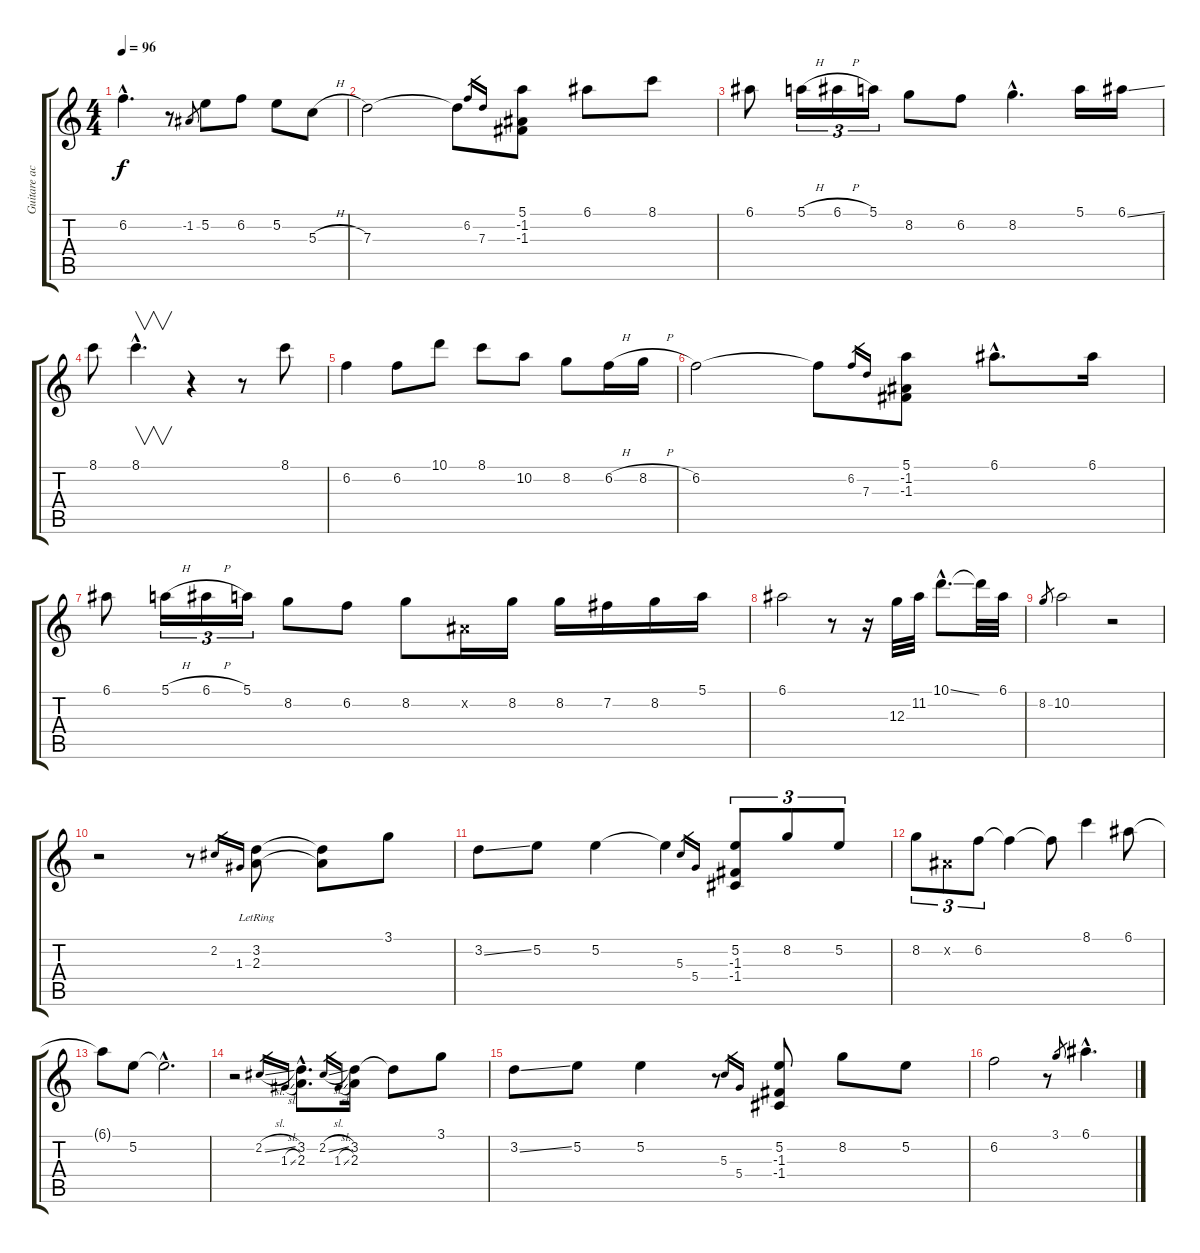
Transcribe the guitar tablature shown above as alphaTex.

\track ("Guitare acoustique" "Guitare ac") {instrument acousticguitarnylon}
\staff {score tabs}
\tuning (E4 B3 G3 D3 A2 E2) {hide}
\ts (4 4)
\tempo 96
\clef g2
\ks c
6.2{hac}.4{d dy f} r.8 -1.2.8{gr} 5.2.8 6.2.8 5.2.8 5.3{h}.8 |
7.3.2 7.3{t}.8 6.2.16{gr} 7.3.16{gr} (5.1 -1.2 -1.3).8 6.1.8 8.1.8 |
6.1.8 5.1{h}.16{tu (3 2)} 6.1{h}.16{tu (3 2)} 5.1.16{tu (3 2)} 8.2.8 6.2.8 8.2{hac}.4{d} 5.1.16 6.1{ss}.16 |
8.1.8 8.1{hac}.4{v d} r.4 r.8 8.1.8 |
6.2.4 6.2.8 10.1.8 8.1.8 10.2.8 8.2.8 6.2{h}.16 8.2{h}.16 |
6.2.2 6.2{t}.8 6.2.16{gr} 7.3.16{gr} (5.1 -1.2 -1.3).8 6.1{hac}.8{d} 6.1.16 |
6.1.8 5.1{h}.16{tu (3 2)} 6.1{h}.16{tu (3 2)} 5.1.16{tu (3 2)} 8.2.8 6.2.8 8.2.8 -1.2{x}.16 8.2.16 8.2.16 7.2.16 8.2.16 5.1.16 |
6.1.2 r.8 r.16 12.3.32 11.2.32 10.1{ss hac}.8{d} 10.1{t}.32 6.1.32 |
8.2.8{gr} 10.2.2 r.2 |
r.2 r.8 2.2.16{gr} 1.3.16{gr} (3.2{lr} 2.3{lr}).8 (3.2{t} 2.3{t}).8 3.1.8 |
3.2{ss}.8 5.2.8 5.2.4 5.2{t}.4 5.3.16{gr} 5.4.16{gr} (5.2 -1.3 -1.4).8{tu (3 2)} 8.2.8{tu (3 2)} 5.2.8{tu (3 2)} |
8.2.8{tu (3 2)} -1.2{x}.8{tu (3 2)} 6.2.8{tu (3 2)} 6.2{t}.4 6.2{t}.8 8.1.4 6.1.8 |
6.1{t}.8 5.2.8 5.2{hac t}.2{d} |
r.2 2.2{sl}.16{gr} 1.3{sl}.16{gr} (3.2{hac} 2.3{hac}).8{d} 2.2{sl}.16{gr} 1.3{sl}.16{gr} (3.2 2.3).16 3.2{t}.8 3.1.8 |
3.2{ss}.8 5.2.8 5.2.4 r.8 5.3.16{gr} 5.4.16{gr} (5.2 -1.3 -1.4).8 8.2.8 5.2.8 |
6.2.2 r.8 3.1.8{gr} 6.1{hac}.4{d}
